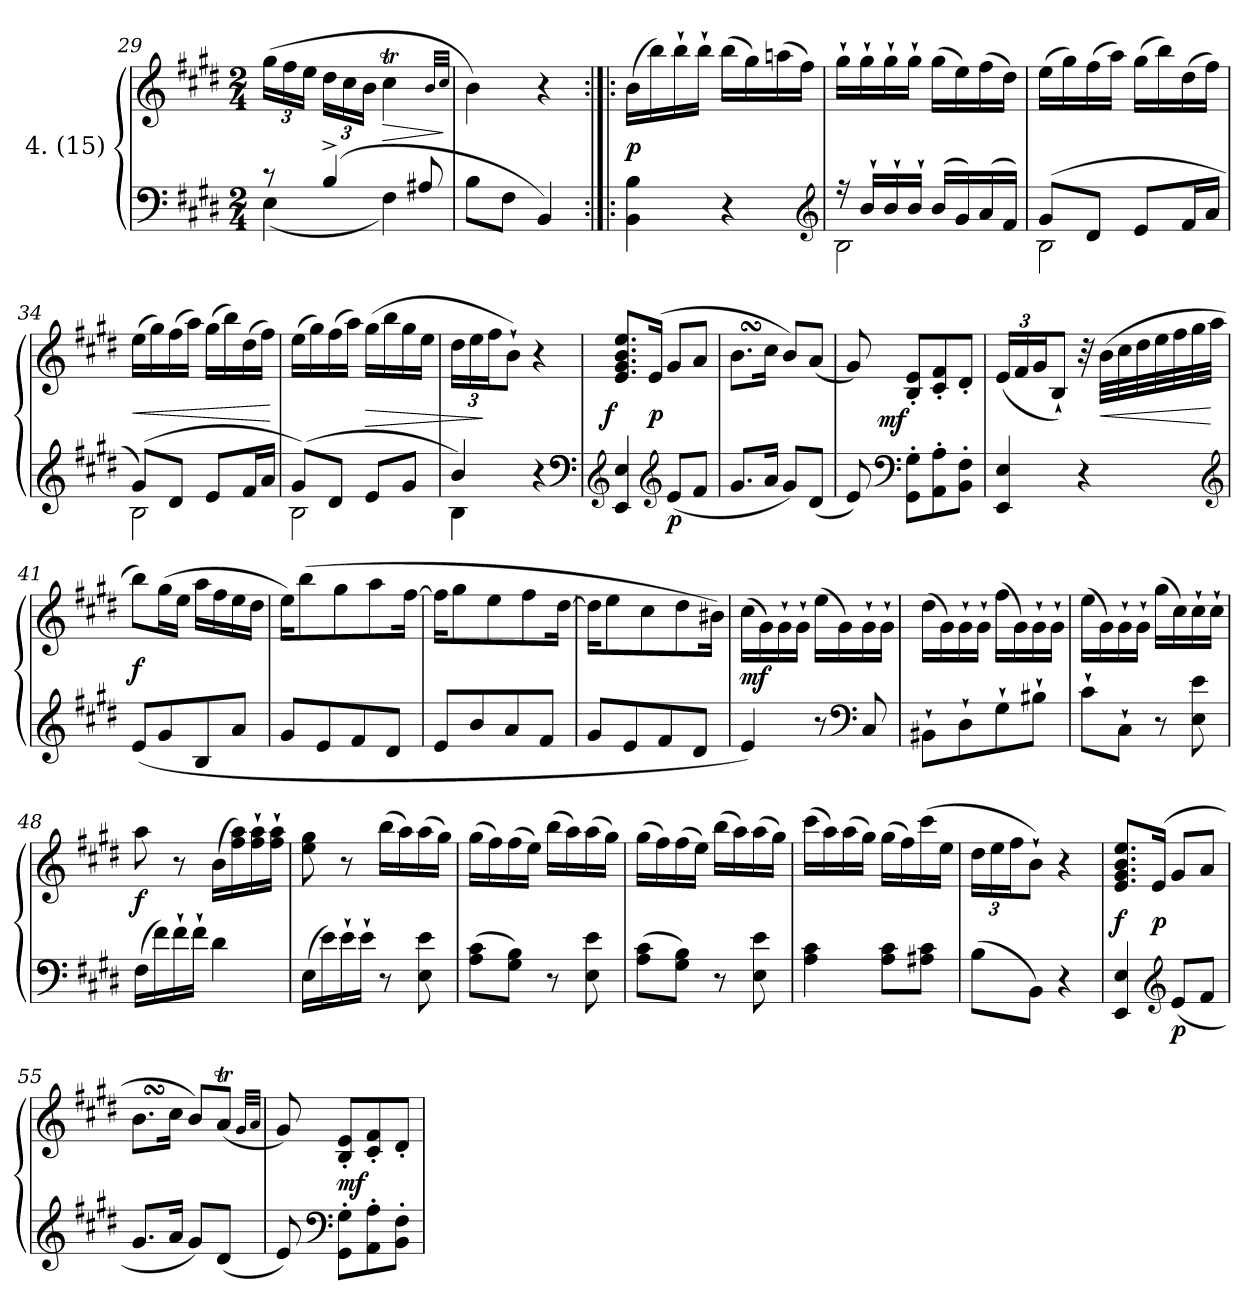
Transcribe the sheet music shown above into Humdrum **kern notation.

**kern	**kern	**dynam
*part1	*part1	*part1
*staff2	*staff1	*staff1/2
*I"4. (15)	*	*
*clefF4	*clefG2	*
*k[f#c#g#d#]	*k[f#c#g#d#]	*
*E:	*E:	*
*M2/4	*M2/4	*
=29	=29	=29
*^	*	*
8rc	(4E	(24gg#LL	.
.	.	24ff#	.
.	.	24eeJJ	.
(4B^	.	24dd#LL	.
.	.	24cc#	.
.	.	24bJJ	.
.	4F#)	4cc#T	>
8A#X	.	.	.
*v	*v	*	*
.	32qbLLL	.
.	32qcc#JJJ	.
.	.	]
=30	=30	=30
8BL	4b)	.
8F#J	.	.
4BB)	4r	.
!!LO:LB:g=z
=31:|!|:	=31:|!|:	=31:|!|:
4BB 4B	(16bLL	p
.	16bb)	.
.	16bb`	.
.	16bb`JJ	.
4r	(16bbLL	.
.	16gg#)	.
.	(16aan	.
.	16ff#JJ)	.
*clefG2	*	*
=32	=32	=32
*^	*	*
16r	2B	16gg#`LL	.
16b`LL	.	16gg#`	.
16b`	.	16gg#`	.
16b`JJ	.	16gg#`JJ	.
(16bLL	.	(16gg#LL	.
16g#)	.	16ee)	.
(16a	.	(16ff#	.
16f#JJ)	.	16dd#JJ)	.
=33	=33	=33	=33
(8g#L	2B	(16eeLL	.
.	.	16gg#)	.
8d#J	.	(16ff#	.
.	.	16aaJJ)	.
8eL	.	(16gg#LL	.
.	.	16bb)	.
16f#L	.	(16dd#	.
16aJJ	.	16ff#JJ)	.
=34	=34	=34	=34
(8g#L)	2B	(16eeLL	<
.	.	16gg#)	.
8d#J	.	(16ff#	.
.	.	16aaJJ)	.
8eL	.	(16gg#LL	.
.	.	16bb)	.
16f#L	.	(16dd#	.
16aJJ	.	16ff#JJ)	.
*v	*v	*	*
.	.	[
=35	=35	=35
*^	*	*
(8g#L)	2B	(16eeLL	.
.	.	16gg#)	.
8d#J	.	(16ff#	.
.	.	16aaJJ)	.
8eL	.	(16gg#LL	>
.	.	16bb	.
8g#J	.	16gg#	.
.	.	16eeJJ	.
=36	=36	=36	=36
4b)	4B	24dd#LL	.
.	.	24ee	.
.	.	24ff#J	]
.	.	8b`J)	.
4r	4ryy	4r	.
*v	*v	*	*
*clefF4	*	*
!!LO:LB:g=z
=37	=37	=37
*^	*	*
!	!	!	!LO:DY:rj
*v	*v	*	*
4EE 4E	8.e 8.g# 8.b 8.eeL	f
.	(16eJk	p
*clefG2	*	*
!	!	!LO:DY:b=2
(8eL	8g#L	p
8f#J	8aJ	.
=38	=38	=38
8.g#L	8.bSSSL	.
16aJk	16cc#Jk	.
8g#L)	8bL)	.
(8d#J	(8aJ	.
=39	=39	=39
8e)	8g#)	.
*clefF4	*	*
!	!	!LO:DY:rj
8GG#' 8G#'L	8B' 8e'L	mf
8AA' 8A'	8c#' 8f#'	.
8BB' 8F#'J	8d#'J	.
=40	=40	=40
4EE 4E	(24eLL	.
.	24f#	.
.	24g#J	.
.	8B`J)	.
4r	32r	.
.	(32bLLL	<
.	32cc#	.
.	32dd#	.
.	32ee	.
.	32ff#	.
.	32gg#	.
.	32aaJJJ	[
*clefG2	*	*
=41	=41	=41
(8eL	8bbL)	f
8g#	(16gg#L	.
.	16eeJJ	.
8B	16aaLL	.
.	16ff#	.
8aJ	16ee	.
.	16dd#JJ	.
=42	=42	=42
8g#L	16eeKL)	.
.	(8bb	.
8e	.	.
.	8gg#	.
8f#	.	.
.	8aa	.
8d#J	.	.
.	[16ff#Jk	.
!!LO:LB:g=z
=43	=43	=43
8eL	16ff#KL]	.
.	8gg#	.
8b	.	.
.	8ee	.
8a	.	.
.	8ff#	.
8f#J	.	.
.	[16dd#Jk	.
=44	=44	=44
8g#L	16dd#KL]	.
.	8ee	.
8e	.	.
.	8cc#	.
8f#	.	.
.	8dd#	.
8d#J	.	.
.	16b#XJk)	.
=45	=45	=45
4e)	(16cc#\LL	mf
.	16g#\)	.
.	16g#`\	.
.	16g#`\JJ	.
8r	(16ee\LL	.
.	16g#\)	.
*clefF4	*	*
8C#	16g#`\	.
.	16g#`\JJ	.
=46	=46	=46
8BB#X`L	(16dd#\LL	.
.	16g#\)	.
8D#`	16g#`\	.
.	16g#`\JJ	.
8G#`	(16ff#\LL	.
.	16g#\)	.
8B#X`J	16g#`\	.
.	16g#`\JJ	.
=47	=47	=47
8c#`L	(16ee\LL	.
.	16g#\)	.
8C#`J	16g#`\	.
.	16g#`\JJ	.
8r	(16gg#LL	.
.	16cc#)	.
8E 8e	16cc#`	.
.	16cc#`JJ	.
=48	=48	=48
(16F#LL	8aa	f
16f#)	.	.
16f#`	8r	.
16f#`JJ	.	.
4d#	(16bLL	.
.	16ff# 16aa)	.
.	16ff#` 16aa`	.
.	16ff#` 16aa`JJ	.
!!LO:LB:g=z
=49	=49	=49
(16ELL	8ee 8gg#	.
16e)	.	.
16e`	8r	.
16e`JJ	.	.
8r	(16bbLL	.
.	16aa)	.
8E 8e	(16aa	.
.	16gg#JJ)	.
=50	=50	=50
(8A 8c#L	(16gg#LL	.
.	16ff#)	.
8G# 8BJ)	(16ff#	.
.	16eeJJ)	.
8r	(16bbLL	.
.	16aa)	.
8E 8e	(16aa	.
.	16gg#JJ)	.
=51	=51	=51
(8A 8c#L	(16gg#LL	.
.	16ff#)	.
8G# 8BJ)	(16ff#	.
.	16eeJJ)	.
8r	(16bbLL	.
.	16aa)	.
8E 8e	(16aa	.
.	16gg#JJ)	.
=52	=52	=52
4A 4c#	(16ccc#LL	.
.	16aa)	.
.	(16aa	.
.	16gg#JJ)	.
8A 8c#L	(16gg#LL	.
.	16ff#)	.
8A#X 8c#J	(16ccc#	.
.	16eeJJ	.
=53	=53	=53
(8BL	24dd#LL	.
.	24ee	.
.	24ff#J	.
8BBJ)	8b`J)	.
4r	4r	.
=54	=54	=54
4EE 4E	8.e 8.g# 8.b 8.eeL	f
.	(16eJk	p
*clefG2	*	*
!	!	!LO:DY:b=2
(8eL	8g#L	p
8f#J	8aJ	.
!!LO:LB:g=z
=55	=55	=55
8.g#L	8.bSSSL	.
16aJk	16cc#Jk	.
8g#L)	8bL)	.
(8d#J	(8aTJ	.
.	32qg#LLL	.
.	32qaJJJ	.
=56	=56	=56
8e)	8g#)	.
*clefF4	*	*
8GG#' 8G#'L	8B' 8e'L	mf
8AA' 8A'	8c#' 8f#'	.
8BB' 8F#'J	8d#'J	.
=	=	=
*-	*-	*-
